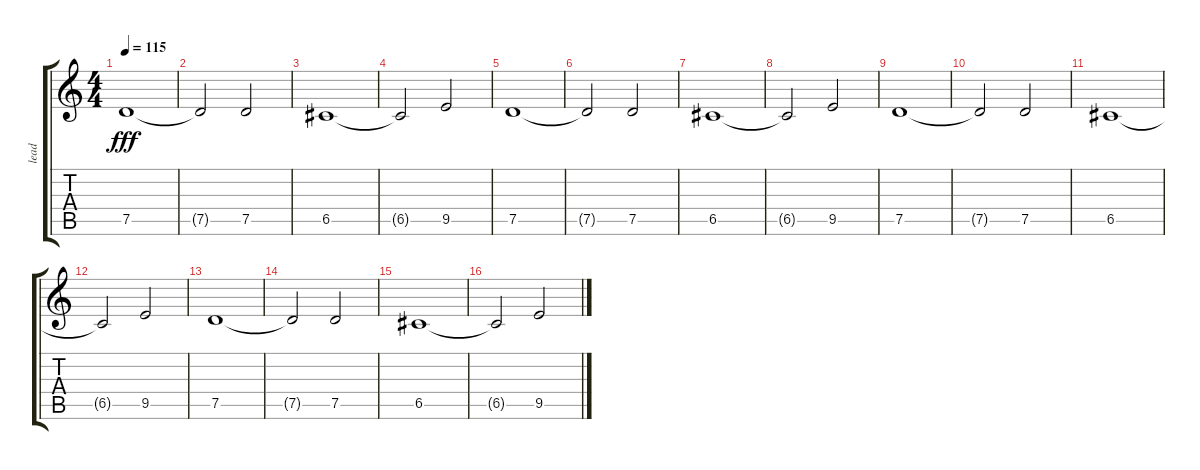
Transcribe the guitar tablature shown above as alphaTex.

\track ("lead" "lead") {instrument distortionguitar}
\staff {score tabs}
\tuning (D4 A3 F3 C3 G2 C2) {hide}
\ts (4 4)
\tempo 115
\clef g2
\ks c
7.5.1{dy fff} |
7.5{t}.2 7.5.2 |
6.5.1 |
6.5{t}.2 9.5.2 |
7.5.1 |
7.5{t}.2 7.5.2 |
6.5.1 |
6.5{t}.2 9.5.2 |
7.5.1 |
7.5{t}.2 7.5.2 |
6.5.1 |
6.5{t}.2 9.5.2 |
7.5.1 |
7.5{t}.2 7.5.2 |
6.5.1 |
6.5{t}.2 9.5.2
